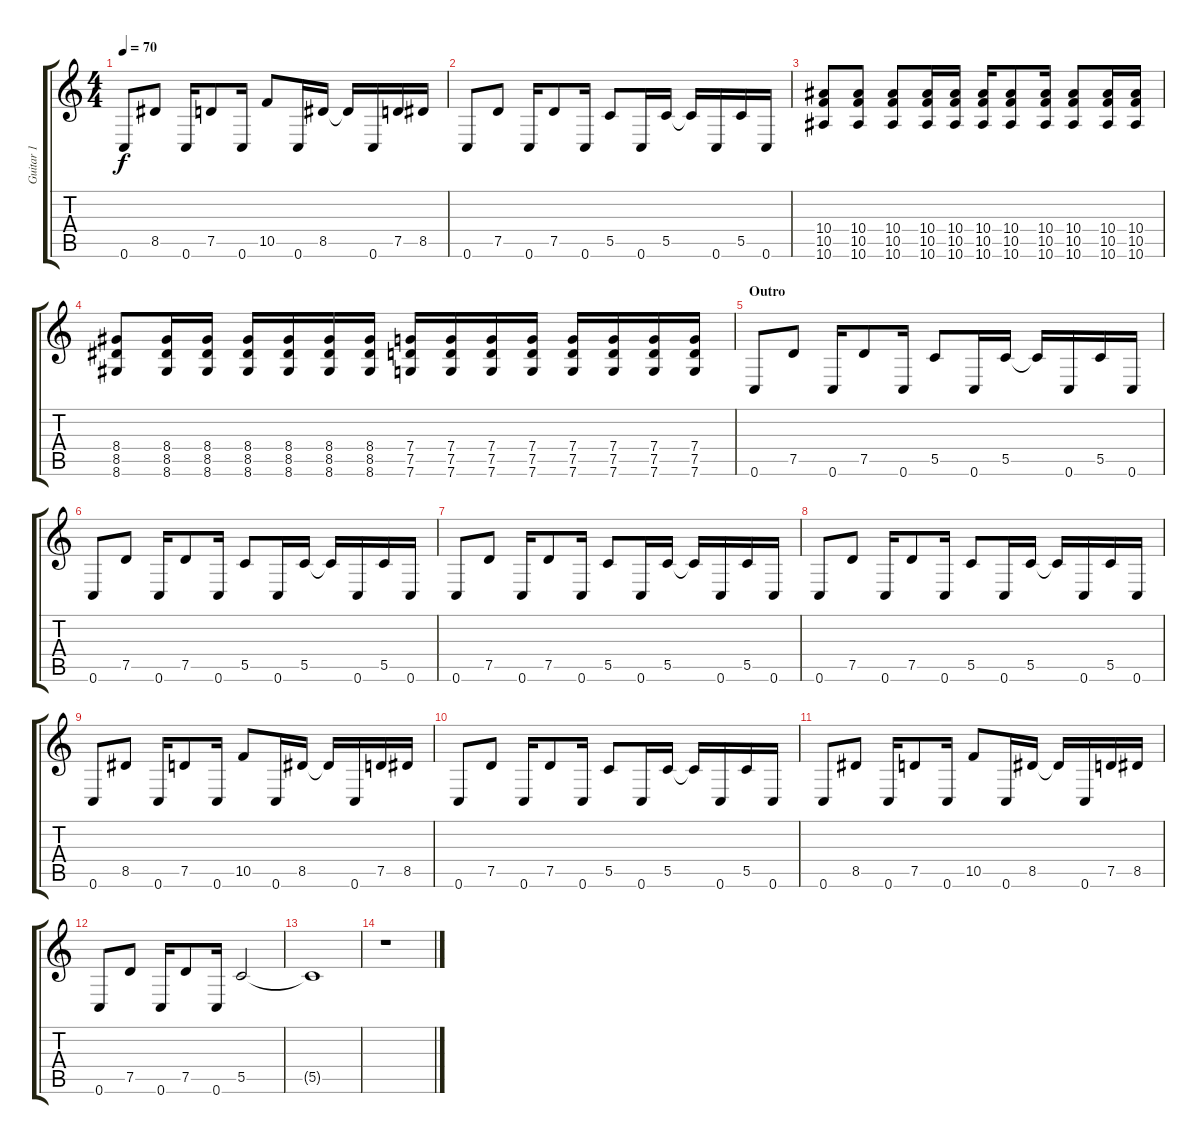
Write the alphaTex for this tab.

\track ("Guitar 1" "Guitar 1") {instrument electricguitarjazz}
\staff {score tabs}
\tuning (D4 A3 F3 C3 G2 C2) {hide}
\ts (4 4)
\tempo 70
\clef g2
\ks c
0.6.8{dy f instrument electricguitarjazz} 8.5.8 0.6.16 7.5.8 0.6.16 10.5.8 0.6.16 8.5.16 8.5{t}.16 0.6.16 7.5.16 8.5.16 |
0.6.8 7.5.8 0.6.16 7.5.8 0.6.16 5.5.8 0.6.16 5.5.16 5.5{t}.16 0.6.16 5.5.16 0.6.16 |
(10.4 10.5 10.6).8{instrument distortionguitar} (10.4 10.5 10.6).8 (10.4 10.5 10.6).8 (10.4 10.5 10.6).16 (10.4 10.5 10.6).16 (10.4 10.5 10.6).16 (10.4 10.5 10.6).8 (10.4 10.5 10.6).16 (10.4 10.5 10.6).8 (10.4 10.5 10.6).16 (10.4 10.5 10.6).16 |
(8.4 8.5 8.6).8 (8.4 8.5 8.6).16 (8.4 8.5 8.6).16 (8.4 8.5 8.6).16 (8.4 8.5 8.6).16 (8.4 8.5 8.6).16 (8.4 8.5 8.6).16 (7.4 7.5 7.6).16 (7.4 7.5 7.6).16 (7.4 7.5 7.6).16 (7.4 7.5 7.6).16 (7.4 7.5 7.6).16 (7.4 7.5 7.6).16 (7.4 7.5 7.6).16 (7.4 7.5 7.6).16 |
\section ("" "Outro")
0.6.8{instrument electricguitarjazz} 7.5.8 0.6.16 7.5.8 0.6.16 5.5.8 0.6.16 5.5.16 5.5{t}.16 0.6.16 5.5.16 0.6.16 |
0.6.8 7.5.8 0.6.16 7.5.8 0.6.16 5.5.8 0.6.16 5.5.16 5.5{t}.16 0.6.16 5.5.16 0.6.16 |
0.6.8 7.5.8 0.6.16 7.5.8 0.6.16 5.5.8 0.6.16 5.5.16 5.5{t}.16 0.6.16 5.5.16 0.6.16 |
0.6.8 7.5.8 0.6.16 7.5.8 0.6.16 5.5.8 0.6.16 5.5.16 5.5{t}.16 0.6.16 5.5.16 0.6.16 |
0.6.8 8.5.8 0.6.16 7.5.8 0.6.16 10.5.8 0.6.16 8.5.16 8.5{t}.16 0.6.16 7.5.16 8.5.16 |
0.6.8 7.5.8 0.6.16 7.5.8 0.6.16 5.5.8 0.6.16 5.5.16 5.5{t}.16 0.6.16 5.5.16 0.6.16 |
0.6.8 8.5.8 0.6.16 7.5.8 0.6.16 10.5.8 0.6.16 8.5.16 8.5{t}.16 0.6.16 7.5.16 8.5.16 |
0.6.8 7.5.8 0.6.16 7.5.8 0.6.16 5.5.2 |
5.5{t}.1 |
r.1
